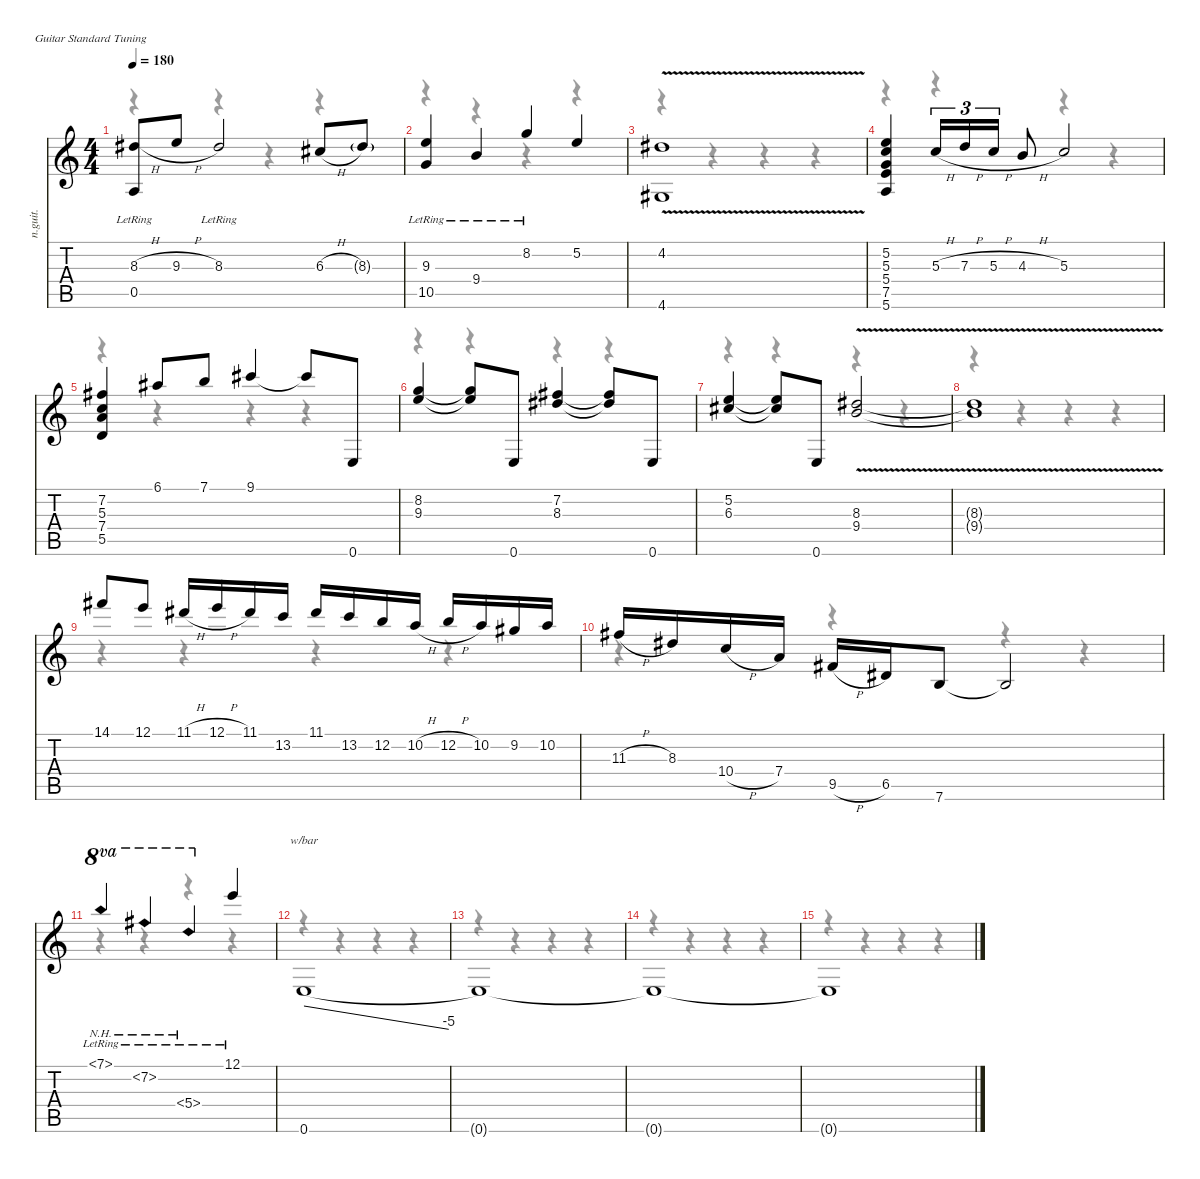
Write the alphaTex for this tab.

\defaultSystemsLayout 4
\hideDynamics
\bracketExtendMode nobrackets
\otherSystemsTrackNameOrientation horizontal
\track ("Yngwie Malmsteen" "n.guit.") {instrument acousticguitarnylon}
\staff {score tabs}
\tuning (E4 B3 G3 D3 A2 E2)
\voice
\ts (4 4)
\tempo 180
\clef g2
\ks c
(8.3{h acc #} 0.5{lr}).8{dy f beam Up} 9.3{h}.8{beam Up} 8.3{lr acc #}.2{beam Up} 6.3{h acc #}.8{beam Up} 8.3{g acc #}.8{dy mf beam Up} |
(9.3{lr} 10.5{lr}).4{dy f beam Up} 9.4{lr}.4{beam Up} 8.2{lr}.4{beam Up} 5.2.4{beam Up} |
(4.2{v acc #} 4.6{v acc #}).1{beam Up} |
(5.2 5.3 5.4 7.5 5.6).4{beam Up} 5.3{h}.16{tu (3 2) beam Up} 7.3{h}.16{tu (3 2) beam Up} 5.3{h}.16{tu (3 2) beam Up} 4.3{h}.8{beam Up} 5.3.2{beam Up} |
(7.2{acc #} 5.3 7.4 5.5).4{beam Up} 6.1{acc #}.8{beam Up} 7.1.8{beam Up} 9.1{acc #}.4{beam Up} 9.1{t acc #}.8{beam Up} 0.6.8{beam Up} |
(8.2 9.3).4{beam Up} (8.2{t} 9.3{t}).8{beam Up} 0.6.8{beam Up} (7.2{acc #} 8.3{acc #}).4{beam Up} (7.2{t acc #} 8.3{t acc #}).8{beam Up} 0.6.8{beam Up} |
(5.2 6.3{acc #}).4{beam Up} (5.2{t} 6.3{t acc #}).8{beam Up} 0.6.8{beam Up} (8.3{v acc #} 9.4{v}).2{beam Up} |
(8.3{v t acc #} 9.4{v t}).1{beam Up} |
14.1{acc #}.8{beam Up} 12.1.8{beam Up} 11.1{h acc #}.16{beam Up} 12.1{h}.16{beam Up} 11.1{acc #}.16{beam Up} 13.2.16{beam Up} 11.1{acc #}.16{beam Up} 13.2.16{beam Up} 12.2.16{beam Up} 10.2{h}.16{beam Up} 12.2{h}.16{beam Up} 10.2.16{beam Up} 9.2{acc #}.16{beam Up} 10.2.16{beam Up} |
11.3{h acc #}.16{beam Up} 8.3{acc #}.16{beam Up} 10.4{h}.16{beam Up} 7.4.16{beam Up} 9.5{h acc #}.16{beam Up} 6.5{acc #}.16{beam Up} 7.6.8{beam Up} 7.6{t}.2{beam Up} |
7.1{nh lr}.4{ot 8va beam Up} 7.2{nh lr acc #}.4{ot 8va beam Up} 5.4{nh lr}.4{ot 8va beam Up} 12.1{lr}.4{beam Up} |
0.6.1{tbe (dive default 0 0 60 -20) beam Up} |
0.6{t}.1{beam Up} |
0.6{t}.1{beam Up} |
0.6{t}.1{beam Up}
\voice
\clef g2
\ottava regular
\simile none
\ks c
r.4{dy mf beam Down} r.4{beam Down} r.4{beam Down} r.4{beam Down} |
r.4{beam Down} r.4{beam Down} r.4{beam Down} r.4{beam Down} |
r.4{beam Down} r.4{beam Down} r.4{beam Down} r.4{beam Down} |
r.4{beam Down} r.4{beam Down} r.4{beam Down} r.4{beam Down} |
r.4{beam Down} r.4{beam Down} r.4{beam Down} r.4{beam Down} |
r.4{beam Down} r.4{beam Down} r.4{beam Down} r.4{beam Down} |
r.4{beam Down} r.4{beam Down} r.4{beam Down} r.4{beam Down} |
r.4{beam Down} r.4{beam Down} r.4{beam Down} r.4{beam Down} |
r.4{beam Down} r.4{beam Down} r.4{beam Down} r.4{beam Down} |
r.4{beam Down} r.4{beam Down} r.4{beam Down} r.4{beam Down} |
r.4{beam Down} r.4{beam Down} r.4{beam Down} r.4{beam Down} |
r.4{beam Down} r.4{beam Down} r.4{beam Down} r.4{beam Down} |
r.4{beam Down} r.4{beam Down} r.4{beam Down} r.4{beam Down} |
r.4{beam Down} r.4{beam Down} r.4{beam Down} r.4{beam Down} |
r.4{beam Down} r.4{beam Down} r.4{beam Down} r.4{beam Down}
